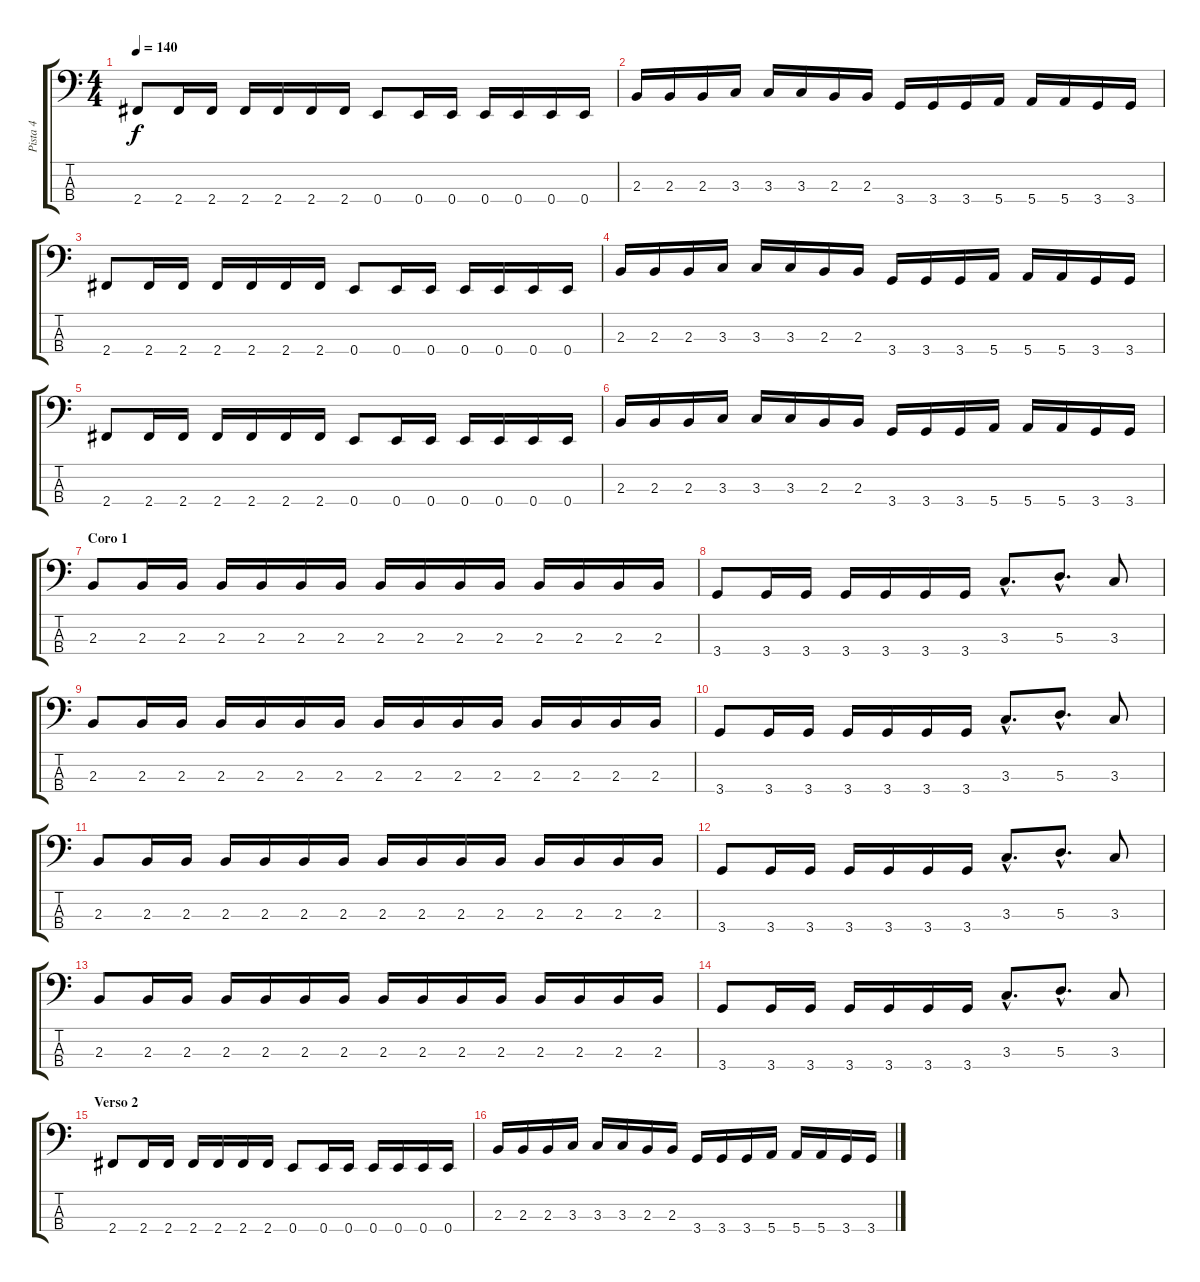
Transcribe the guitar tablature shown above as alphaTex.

\track ("Pista 4" "Pista 4") {instrument electricbassfinger}
\staff {score tabs}
\tuning (G2 D2 A1 E1) {hide}
\ts (4 4)
\tempo 140
\clef f4
\ks c
2.4.8{dy f} 2.4.16 2.4.16 2.4.16 2.4.16 2.4.16 2.4.16 0.4.8 0.4.16 0.4.16 0.4.16 0.4.16 0.4.16 0.4.16 |
2.3.16 2.3.16 2.3.16 3.3.16 3.3.16 3.3.16 2.3.16 2.3.16 3.4.16 3.4.16 3.4.16 5.4.16 5.4.16 5.4.16 3.4.16 3.4.16 |
2.4.8 2.4.16 2.4.16 2.4.16 2.4.16 2.4.16 2.4.16 0.4.8 0.4.16 0.4.16 0.4.16 0.4.16 0.4.16 0.4.16 |
2.3.16 2.3.16 2.3.16 3.3.16 3.3.16 3.3.16 2.3.16 2.3.16 3.4.16 3.4.16 3.4.16 5.4.16 5.4.16 5.4.16 3.4.16 3.4.16 |
2.4.8 2.4.16 2.4.16 2.4.16 2.4.16 2.4.16 2.4.16 0.4.8 0.4.16 0.4.16 0.4.16 0.4.16 0.4.16 0.4.16 |
2.3.16 2.3.16 2.3.16 3.3.16 3.3.16 3.3.16 2.3.16 2.3.16 3.4.16 3.4.16 3.4.16 5.4.16 5.4.16 5.4.16 3.4.16 3.4.16 |
\section ("" "Coro 1")
2.3.8 2.3.16 2.3.16 2.3.16 2.3.16 2.3.16 2.3.16 2.3.16 2.3.16 2.3.16 2.3.16 2.3.16 2.3.16 2.3.16 2.3.16 |
3.4.8 3.4.16 3.4.16 3.4.16 3.4.16 3.4.16 3.4.16 3.3{hac}.8{d} 5.3{hac}.8{d} 3.3.8 |
2.3.8 2.3.16 2.3.16 2.3.16 2.3.16 2.3.16 2.3.16 2.3.16 2.3.16 2.3.16 2.3.16 2.3.16 2.3.16 2.3.16 2.3.16 |
3.4.8 3.4.16 3.4.16 3.4.16 3.4.16 3.4.16 3.4.16 3.3{hac}.8{d} 5.3{hac}.8{d} 3.3.8 |
2.3.8 2.3.16 2.3.16 2.3.16 2.3.16 2.3.16 2.3.16 2.3.16 2.3.16 2.3.16 2.3.16 2.3.16 2.3.16 2.3.16 2.3.16 |
3.4.8 3.4.16 3.4.16 3.4.16 3.4.16 3.4.16 3.4.16 3.3{hac}.8{d} 5.3{hac}.8{d} 3.3.8 |
2.3.8 2.3.16 2.3.16 2.3.16 2.3.16 2.3.16 2.3.16 2.3.16 2.3.16 2.3.16 2.3.16 2.3.16 2.3.16 2.3.16 2.3.16 |
3.4.8 3.4.16 3.4.16 3.4.16 3.4.16 3.4.16 3.4.16 3.3{hac}.8{d} 5.3{hac}.8{d} 3.3.8 |
\section ("" "Verso 2")
2.4.8 2.4.16 2.4.16 2.4.16 2.4.16 2.4.16 2.4.16 0.4.8 0.4.16 0.4.16 0.4.16 0.4.16 0.4.16 0.4.16 |
2.3.16 2.3.16 2.3.16 3.3.16 3.3.16 3.3.16 2.3.16 2.3.16 3.4.16 3.4.16 3.4.16 5.4.16 5.4.16 5.4.16 3.4.16 3.4.16
